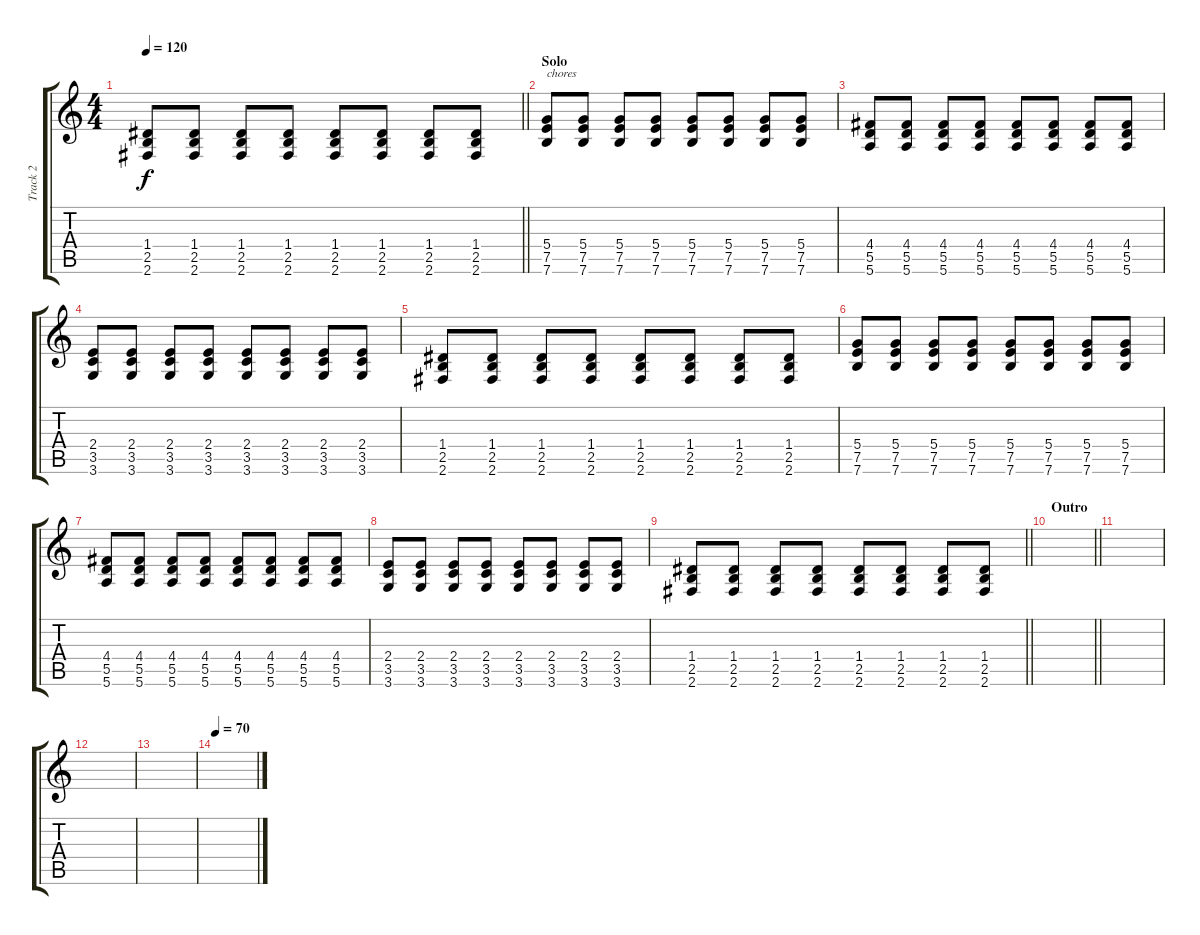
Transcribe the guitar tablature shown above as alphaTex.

\track ("Track 2" "Track 2") {instrument distortionguitar}
\staff {score tabs}
\tuning (E4 B3 G3 D3 A2 E2) {hide}
\ts (4 4)
\tempo 120
\clef g2
\barLineRight lightlight
\ks c
(1.4 2.5 2.6).8{dy f} (1.4 2.5 2.6).8 (1.4 2.5 2.6).8 (1.4 2.5 2.6).8 (1.4 2.5 2.6).8 (1.4 2.5 2.6).8 (1.4 2.5 2.6).8 (1.4 2.5 2.6).8 |
\section ("" "Solo")
(5.4 7.5 7.6).8{txt "chores"} (5.4 7.5 7.6).8 (5.4 7.5 7.6).8 (5.4 7.5 7.6).8 (5.4 7.5 7.6).8 (5.4 7.5 7.6).8 (5.4 7.5 7.6).8 (5.4 7.5 7.6).8 |
(4.4 5.5 5.6).8 (4.4 5.5 5.6).8 (4.4 5.5 5.6).8 (4.4 5.5 5.6).8 (4.4 5.5 5.6).8 (4.4 5.5 5.6).8 (4.4 5.5 5.6).8 (4.4 5.5 5.6).8 |
(2.4 3.5 3.6).8 (2.4 3.5 3.6).8 (2.4 3.5 3.6).8 (2.4 3.5 3.6).8 (2.4 3.5 3.6).8 (2.4 3.5 3.6).8 (2.4 3.5 3.6).8 (2.4 3.5 3.6).8 |
(1.4 2.5 2.6).8 (1.4 2.5 2.6).8 (1.4 2.5 2.6).8 (1.4 2.5 2.6).8 (1.4 2.5 2.6).8 (1.4 2.5 2.6).8 (1.4 2.5 2.6).8 (1.4 2.5 2.6).8 |
(5.4 7.5 7.6).8 (5.4 7.5 7.6).8 (5.4 7.5 7.6).8 (5.4 7.5 7.6).8 (5.4 7.5 7.6).8 (5.4 7.5 7.6).8 (5.4 7.5 7.6).8 (5.4 7.5 7.6).8 |
(4.4 5.5 5.6).8 (4.4 5.5 5.6).8 (4.4 5.5 5.6).8 (4.4 5.5 5.6).8 (4.4 5.5 5.6).8 (4.4 5.5 5.6).8 (4.4 5.5 5.6).8 (4.4 5.5 5.6).8 |
(2.4 3.5 3.6).8 (2.4 3.5 3.6).8 (2.4 3.5 3.6).8 (2.4 3.5 3.6).8 (2.4 3.5 3.6).8 (2.4 3.5 3.6).8 (2.4 3.5 3.6).8 (2.4 3.5 3.6).8 |
\barLineRight lightlight
(1.4 2.5 2.6).8 (1.4 2.5 2.6).8 (1.4 2.5 2.6).8 (1.4 2.5 2.6).8 (1.4 2.5 2.6).8 (1.4 2.5 2.6).8 (1.4 2.5 2.6).8 (1.4 2.5 2.6).8 |
\section ("" "Outro")
\barLineRight lightlight
|
|
|
|
\tempo 70
